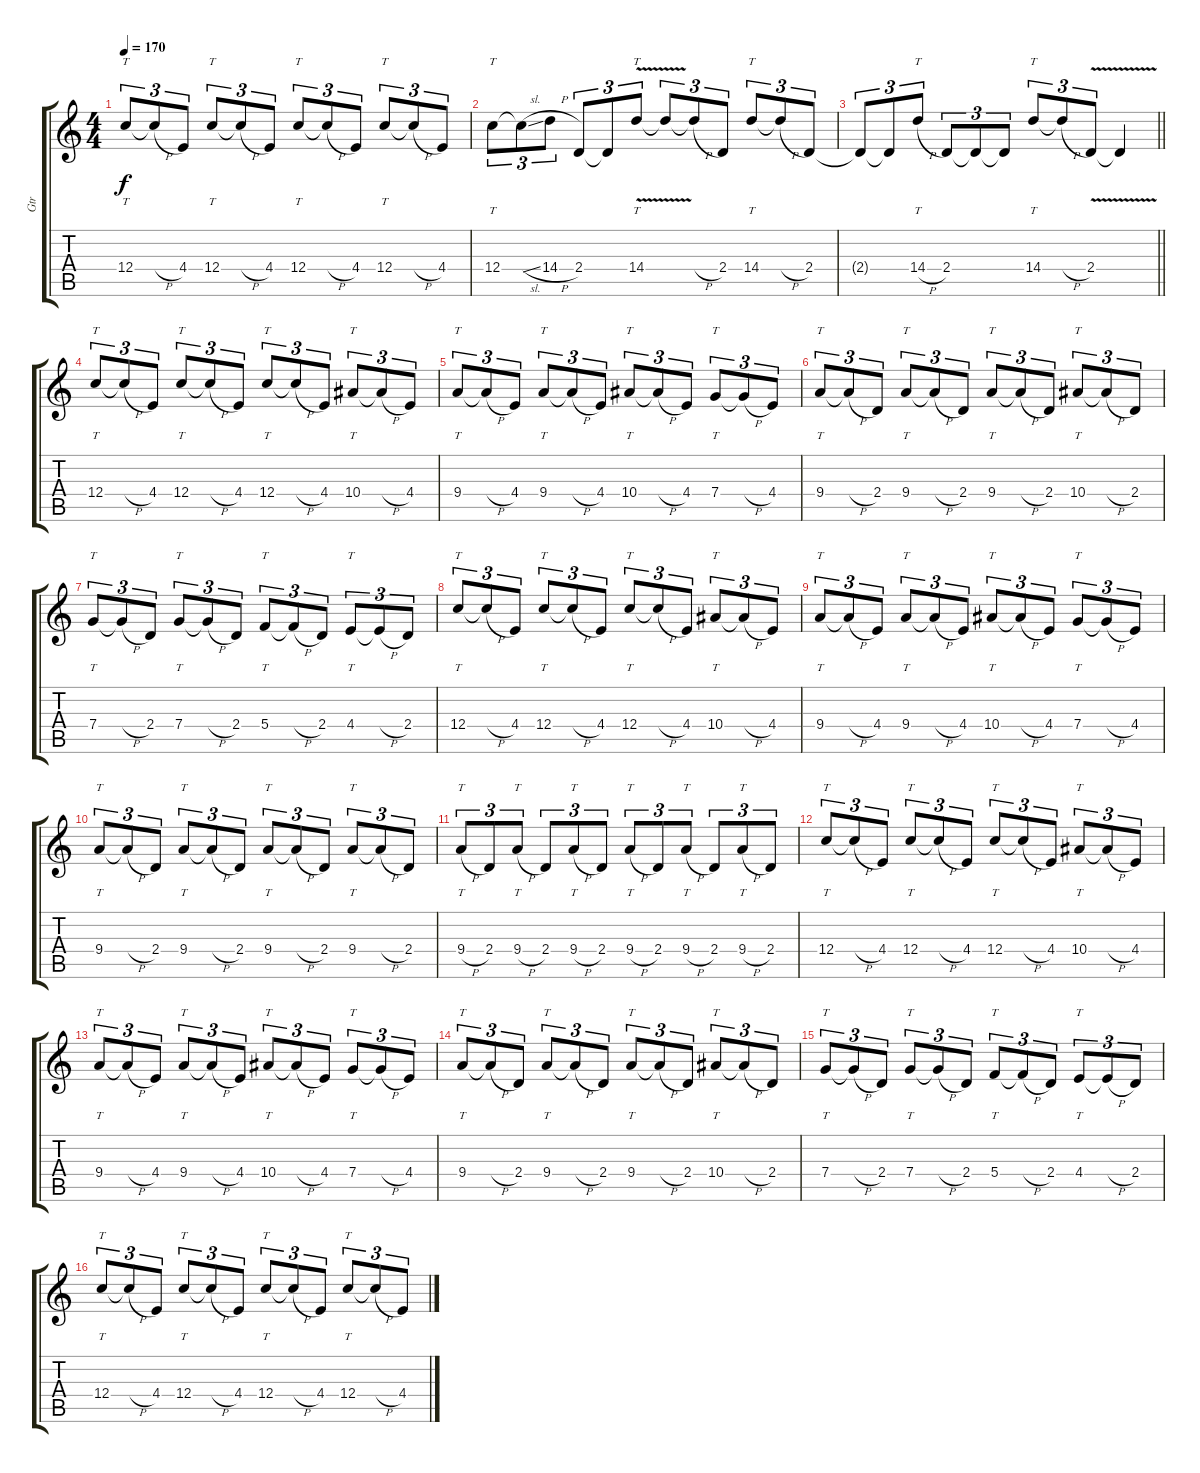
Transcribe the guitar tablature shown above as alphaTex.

\track ("Gtr" "Gtr") {instrument distortionguitar}
\staff {score tabs}
\tuning (D4 A3 F3 C3 G2 D2) {hide}
\ts (4 4)
\tempo 170
\clef g2
\ks c
12.4.8{tt tu (3 2) dy f} 12.4{h t}.8{tu (3 2)} 4.4.8{tu (3 2)} 12.4.8{tt tu (3 2)} 12.4{h t}.8{tu (3 2)} 4.4.8{tu (3 2)} 12.4.8{tt tu (3 2)} 12.4{h t}.8{tu (3 2)} 4.4.8{tu (3 2)} 12.4.8{tt tu (3 2)} 12.4{h t}.8{tu (3 2)} 4.4.8{tu (3 2)} |
12.4.8{tt tu (3 2)} 12.4{sl t}.8{tu (3 2)} 14.4{h}.8{tu (3 2)} 2.4.8{tu (3 2)} 2.4{t}.8{tu (3 2)} 14.4{v}.8{tt tu (3 2)} 14.4{t}.8{tu (3 2)} 14.4{h t}.8{tu (3 2)} 2.4.8{tu (3 2)} 14.4.8{tt tu (3 2)} 14.4{h t}.8{tu (3 2)} 2.4.8{tu (3 2)} |
\barLineRight lightlight
2.4{t}.8{tu (3 2)} 2.4{t}.8{tu (3 2)} 14.4{h}.8{tt tu (3 2)} 2.4.8{tu (3 2)} 2.4{t}.8{tu (3 2)} 2.4{t}.8{tu (3 2)} 14.4.8{tt tu (3 2)} 14.4{h t}.8{tu (3 2)} 2.4{v}.8{tu (3 2)} 2.4{t}.4 |
12.4.8{tt tu (3 2)} 12.4{h t}.8{tu (3 2)} 4.4.8{tu (3 2)} 12.4.8{tt tu (3 2)} 12.4{h t}.8{tu (3 2)} 4.4.8{tu (3 2)} 12.4.8{tt tu (3 2)} 12.4{h t}.8{tu (3 2)} 4.4.8{tu (3 2)} 10.4.8{tt tu (3 2)} 10.4{h t}.8{tu (3 2)} 4.4.8{tu (3 2)} |
9.4.8{tt tu (3 2)} 9.4{h t}.8{tu (3 2)} 4.4.8{tu (3 2)} 9.4.8{tt tu (3 2)} 9.4{h t}.8{tu (3 2)} 4.4.8{tu (3 2)} 10.4.8{tt tu (3 2)} 10.4{h t}.8{tu (3 2)} 4.4.8{tu (3 2)} 7.4.8{tt tu (3 2)} 7.4{h t}.8{tu (3 2)} 4.4.8{tu (3 2)} |
9.4.8{tt tu (3 2)} 9.4{h t}.8{tu (3 2)} 2.4.8{tu (3 2)} 9.4.8{tt tu (3 2)} 9.4{h t}.8{tu (3 2)} 2.4.8{tu (3 2)} 9.4.8{tt tu (3 2)} 9.4{h t}.8{tu (3 2)} 2.4.8{tu (3 2)} 10.4.8{tt tu (3 2)} 10.4{h t}.8{tu (3 2)} 2.4.8{tu (3 2)} |
7.4.8{tt tu (3 2)} 7.4{h t}.8{tu (3 2)} 2.4.8{tu (3 2)} 7.4.8{tt tu (3 2)} 7.4{h t}.8{tu (3 2)} 2.4.8{tu (3 2)} 5.4.8{tt tu (3 2)} 5.4{h t}.8{tu (3 2)} 2.4.8{tu (3 2)} 4.4.8{tt tu (3 2)} 4.4{h t}.8{tu (3 2)} 2.4.8{tu (3 2)} |
12.4.8{tt tu (3 2)} 12.4{h t}.8{tu (3 2)} 4.4.8{tu (3 2)} 12.4.8{tt tu (3 2)} 12.4{h t}.8{tu (3 2)} 4.4.8{tu (3 2)} 12.4.8{tt tu (3 2)} 12.4{h t}.8{tu (3 2)} 4.4.8{tu (3 2)} 10.4.8{tt tu (3 2)} 10.4{h t}.8{tu (3 2)} 4.4.8{tu (3 2)} |
9.4.8{tt tu (3 2)} 9.4{h t}.8{tu (3 2)} 4.4.8{tu (3 2)} 9.4.8{tt tu (3 2)} 9.4{h t}.8{tu (3 2)} 4.4.8{tu (3 2)} 10.4.8{tt tu (3 2)} 10.4{h t}.8{tu (3 2)} 4.4.8{tu (3 2)} 7.4.8{tt tu (3 2)} 7.4{h t}.8{tu (3 2)} 4.4.8{tu (3 2)} |
9.4.8{tt tu (3 2)} 9.4{h t}.8{tu (3 2)} 2.4.8{tu (3 2)} 9.4.8{tt tu (3 2)} 9.4{h t}.8{tu (3 2)} 2.4.8{tu (3 2)} 9.4.8{tt tu (3 2)} 9.4{h t}.8{tu (3 2)} 2.4.8{tu (3 2)} 9.4.8{tt tu (3 2)} 9.4{h t}.8{tu (3 2)} 2.4.8{tu (3 2)} |
9.4{h}.8{tt tu (3 2)} 2.4.8{tu (3 2)} 9.4{h}.8{tt tu (3 2)} 2.4.8{tu (3 2)} 9.4{h}.8{tt tu (3 2)} 2.4.8{tu (3 2)} 9.4{h}.8{tt tu (3 2)} 2.4.8{tu (3 2)} 9.4{h}.8{tt tu (3 2)} 2.4.8{tu (3 2)} 9.4{h}.8{tt tu (3 2)} 2.4.8{tu (3 2)} |
12.4.8{tt tu (3 2)} 12.4{h t}.8{tu (3 2)} 4.4.8{tu (3 2)} 12.4.8{tt tu (3 2)} 12.4{h t}.8{tu (3 2)} 4.4.8{tu (3 2)} 12.4.8{tt tu (3 2)} 12.4{h t}.8{tu (3 2)} 4.4.8{tu (3 2)} 10.4.8{tt tu (3 2)} 10.4{h t}.8{tu (3 2)} 4.4.8{tu (3 2)} |
9.4.8{tt tu (3 2)} 9.4{h t}.8{tu (3 2)} 4.4.8{tu (3 2)} 9.4.8{tt tu (3 2)} 9.4{h t}.8{tu (3 2)} 4.4.8{tu (3 2)} 10.4.8{tt tu (3 2)} 10.4{h t}.8{tu (3 2)} 4.4.8{tu (3 2)} 7.4.8{tt tu (3 2)} 7.4{h t}.8{tu (3 2)} 4.4.8{tu (3 2)} |
9.4.8{tt tu (3 2)} 9.4{h t}.8{tu (3 2)} 2.4.8{tu (3 2)} 9.4.8{tt tu (3 2)} 9.4{h t}.8{tu (3 2)} 2.4.8{tu (3 2)} 9.4.8{tt tu (3 2)} 9.4{h t}.8{tu (3 2)} 2.4.8{tu (3 2)} 10.4.8{tt tu (3 2)} 10.4{h t}.8{tu (3 2)} 2.4.8{tu (3 2)} |
7.4.8{tt tu (3 2)} 7.4{h t}.8{tu (3 2)} 2.4.8{tu (3 2)} 7.4.8{tt tu (3 2)} 7.4{h t}.8{tu (3 2)} 2.4.8{tu (3 2)} 5.4.8{tt tu (3 2)} 5.4{h t}.8{tu (3 2)} 2.4.8{tu (3 2)} 4.4.8{tt tu (3 2)} 4.4{h t}.8{tu (3 2)} 2.4.8{tu (3 2)} |
12.4.8{tt tu (3 2)} 12.4{h t}.8{tu (3 2)} 4.4.8{tu (3 2)} 12.4.8{tt tu (3 2)} 12.4{h t}.8{tu (3 2)} 4.4.8{tu (3 2)} 12.4.8{tt tu (3 2)} 12.4{h t}.8{tu (3 2)} 4.4.8{tu (3 2)} 12.4.8{tt tu (3 2)} 12.4{h t}.8{tu (3 2)} 4.4.8{tu (3 2)}
